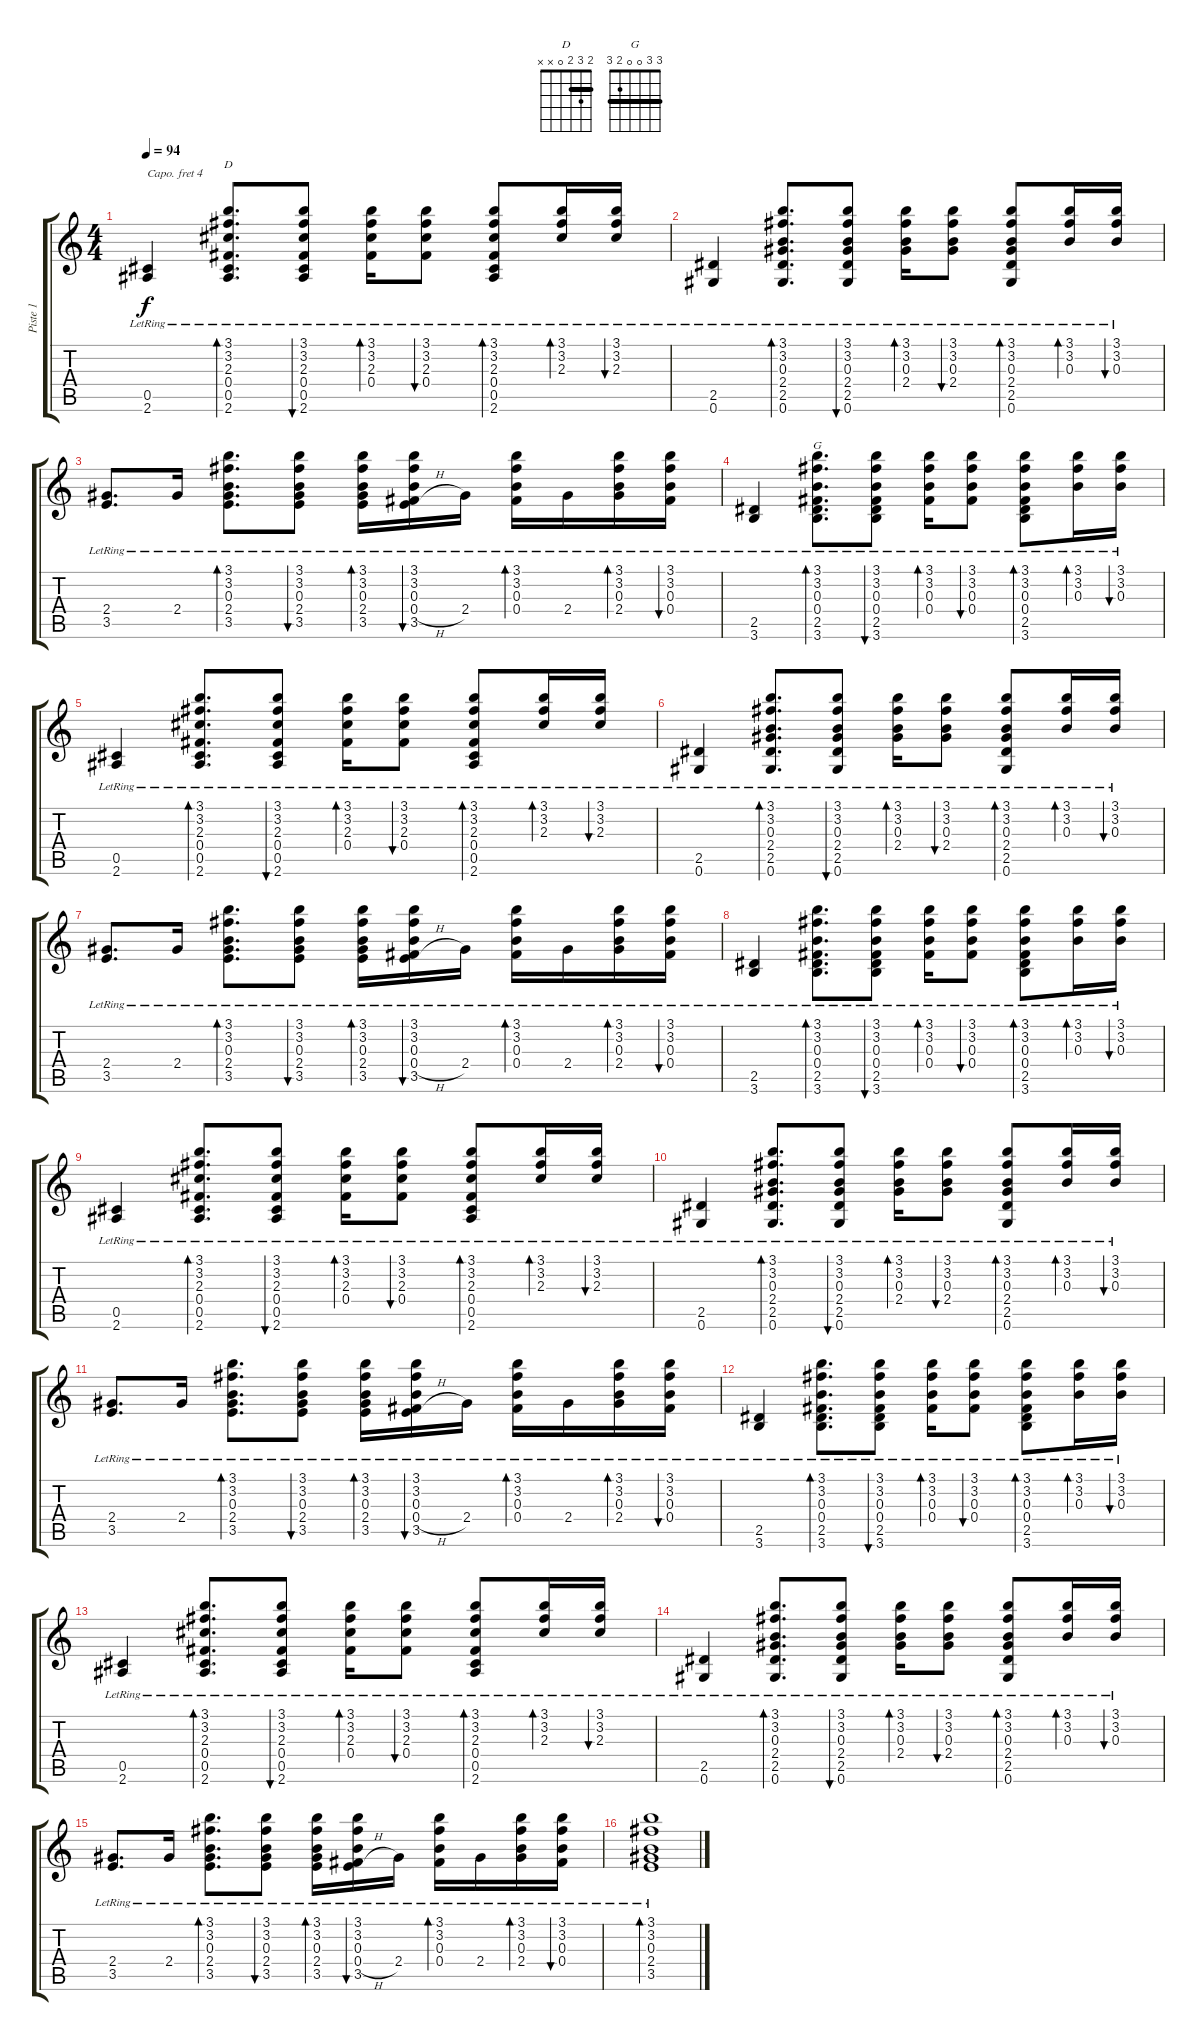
\track ("Piste 1" "Piste 1") {instrument acousticguitarsteel}
\staff {score tabs}
\capo 4
\tuning (E4 B3 G3 D3 A2 E2) {hide}
\chord ("D" 2 3 2 0 x x) {barre 2}
\chord ("G" 3 3 0 0 2 3) {barre 3}
\ts (4 4)
\tempo 94
\clef g2
\ks c
(0.5{lr} 2.6{lr}).4{dy f} (3.1{lr} 3.2{lr} 2.3{lr} 0.4{lr} 0.5{lr} 2.6{lr}).8{d bd 60 ch "D"} (3.1{lr} 3.2{lr} 2.3{lr} 0.4{lr} 0.5{lr} 2.6{lr}).8{bu 60} (3.1{lr} 3.2{lr} 2.3{lr} 0.4{lr}).16{bd 60} (3.1{lr} 3.2{lr} 2.3{lr} 0.4{lr}).8{bu 60} (3.1{lr} 3.2{lr} 2.3{lr} 0.4{lr} 0.5{lr} 2.6{lr}).8{bd 60} (3.1{lr} 3.2{lr} 2.3{lr}).16{bd 60} (3.1{lr} 3.2{lr} 2.3{lr}).16{bu 60} |
(2.5{lr} 0.6{lr}).4 (3.1{lr} 3.2{lr} 0.3{lr} 2.4{lr} 2.5{lr} 0.6{lr}).8{d bd 60} (3.1{lr} 3.2{lr} 0.3{lr} 2.4{lr} 2.5{lr} 0.6{lr}).8{bu 60} (3.1{lr} 3.2{lr} 0.3{lr} 2.4{lr}).16{bd 60} (3.1{lr} 3.2{lr} 0.3{lr} 2.4{lr}).8{bu 60} (3.1{lr} 3.2{lr} 0.3{lr} 2.4{lr} 2.5{lr} 0.6{lr}).8{bd 60} (3.1{lr} 3.2{lr} 0.3{lr}).16{bd 60} (3.1{lr} 3.2{lr} 0.3{lr}).16{bu 60} |
(2.4{lr} 3.5{lr}).8{d} 2.4{lr}.16 (3.1{lr} 3.2{lr} 0.3{lr} 2.4{lr} 3.5{lr}).8{d bd 60} (3.1{lr} 3.2{lr} 0.3{lr} 2.4{lr} 3.5{lr}).8{bu 60} (3.1{lr} 3.2{lr} 0.3{lr} 2.4{lr} 3.5{lr}).16{bd 60} (3.1{lr} 3.2{lr} 0.3{lr} 0.4{h lr} 3.5{lr}).16{bu 60} 2.4{lr}.16 (3.1{lr} 3.2{lr} 0.3{lr} 0.4{lr}).16{bd 60} 2.4{lr}.16 (3.1{lr} 3.2{lr} 0.3{lr} 2.4{lr}).16{bd 60} (3.1{lr} 3.2{lr} 0.3{lr} 0.4{lr}).16{bu 60} |
(2.5{lr} 3.6{lr}).4 (3.1{lr} 3.2{lr} 0.3{lr} 0.4{lr} 2.5{lr} 3.6{lr}).8{d bd 60 ch "G"} (3.1{lr} 3.2{lr} 0.3{lr} 0.4{lr} 2.5{lr} 3.6{lr}).8{bu 60} (3.1{lr} 3.2{lr} 0.3{lr} 0.4{lr}).16{bd 60} (3.1{lr} 3.2{lr} 0.3{lr} 0.4{lr}).8{bu 60} (3.1{lr} 3.2{lr} 0.3{lr} 0.4{lr} 2.5{lr} 3.6{lr}).8{bd 60} (3.1{lr} 3.2{lr} 0.3{lr}).16{bd 60} (3.1{lr} 3.2{lr} 0.3{lr}).16{bu 60} |
(0.5{lr} 2.6{lr}).4 (3.1{lr} 3.2{lr} 2.3{lr} 0.4{lr} 0.5{lr} 2.6{lr}).8{d bd 60} (3.1{lr} 3.2{lr} 2.3{lr} 0.4{lr} 0.5{lr} 2.6{lr}).8{bu 60} (3.1{lr} 3.2{lr} 2.3{lr} 0.4{lr}).16{bd 60} (3.1{lr} 3.2{lr} 2.3{lr} 0.4{lr}).8{bu 60} (3.1{lr} 3.2{lr} 2.3{lr} 0.4{lr} 0.5{lr} 2.6{lr}).8{bd 60} (3.1{lr} 3.2{lr} 2.3{lr}).16{bd 60} (3.1{lr} 3.2{lr} 2.3{lr}).16{bu 60} |
(2.5{lr} 0.6{lr}).4 (3.1{lr} 3.2{lr} 0.3{lr} 2.4{lr} 2.5{lr} 0.6{lr}).8{d bd 60} (3.1{lr} 3.2{lr} 0.3{lr} 2.4{lr} 2.5{lr} 0.6{lr}).8{bu 60} (3.1{lr} 3.2{lr} 0.3{lr} 2.4{lr}).16{bd 60} (3.1{lr} 3.2{lr} 0.3{lr} 2.4{lr}).8{bu 60} (3.1{lr} 3.2{lr} 0.3{lr} 2.4{lr} 2.5{lr} 0.6{lr}).8{bd 60} (3.1{lr} 3.2{lr} 0.3{lr}).16{bd 60} (3.1{lr} 3.2{lr} 0.3{lr}).16{bu 60} |
(2.4{lr} 3.5{lr}).8{d} 2.4{lr}.16 (3.1{lr} 3.2{lr} 0.3{lr} 2.4{lr} 3.5{lr}).8{d bd 60} (3.1{lr} 3.2{lr} 0.3{lr} 2.4{lr} 3.5{lr}).8{bu 60} (3.1{lr} 3.2{lr} 0.3{lr} 2.4{lr} 3.5{lr}).16{bd 60} (3.1{lr} 3.2{lr} 0.3{lr} 0.4{h lr} 3.5{lr}).16{bu 60} 2.4{lr}.16 (3.1{lr} 3.2{lr} 0.3{lr} 0.4{lr}).16{bd 60} 2.4{lr}.16 (3.1{lr} 3.2{lr} 0.3{lr} 2.4{lr}).16{bd 60} (3.1{lr} 3.2{lr} 0.3{lr} 0.4{lr}).16{bu 60} |
(2.5{lr} 3.6{lr}).4 (3.1{lr} 3.2{lr} 0.3{lr} 0.4{lr} 2.5{lr} 3.6{lr}).8{d bd 60} (3.1{lr} 3.2{lr} 0.3{lr} 0.4{lr} 2.5{lr} 3.6{lr}).8{bu 60} (3.1{lr} 3.2{lr} 0.3{lr} 0.4{lr}).16{bd 60} (3.1{lr} 3.2{lr} 0.3{lr} 0.4{lr}).8{bu 60} (3.1{lr} 3.2{lr} 0.3{lr} 0.4{lr} 2.5{lr} 3.6{lr}).8{bd 60} (3.1{lr} 3.2{lr} 0.3{lr}).16{bd 60} (3.1{lr} 3.2{lr} 0.3{lr}).16{bu 60} |
(0.5{lr} 2.6{lr}).4 (3.1{lr} 3.2{lr} 2.3{lr} 0.4{lr} 0.5{lr} 2.6{lr}).8{d bd 60} (3.1{lr} 3.2{lr} 2.3{lr} 0.4{lr} 0.5{lr} 2.6{lr}).8{bu 60} (3.1{lr} 3.2{lr} 2.3{lr} 0.4{lr}).16{bd 60} (3.1{lr} 3.2{lr} 2.3{lr} 0.4{lr}).8{bu 60} (3.1{lr} 3.2{lr} 2.3{lr} 0.4{lr} 0.5{lr} 2.6{lr}).8{bd 60} (3.1{lr} 3.2{lr} 2.3{lr}).16{bd 60} (3.1{lr} 3.2{lr} 2.3{lr}).16{bu 60} |
(2.5{lr} 0.6{lr}).4 (3.1{lr} 3.2{lr} 0.3{lr} 2.4{lr} 2.5{lr} 0.6{lr}).8{d bd 60} (3.1{lr} 3.2{lr} 0.3{lr} 2.4{lr} 2.5{lr} 0.6{lr}).8{bu 60} (3.1{lr} 3.2{lr} 0.3{lr} 2.4{lr}).16{bd 60} (3.1{lr} 3.2{lr} 0.3{lr} 2.4{lr}).8{bu 60} (3.1{lr} 3.2{lr} 0.3{lr} 2.4{lr} 2.5{lr} 0.6{lr}).8{bd 60} (3.1{lr} 3.2{lr} 0.3{lr}).16{bd 60} (3.1{lr} 3.2{lr} 0.3{lr}).16{bu 60} |
(2.4{lr} 3.5{lr}).8{d} 2.4{lr}.16 (3.1{lr} 3.2{lr} 0.3{lr} 2.4{lr} 3.5{lr}).8{d bd 60} (3.1{lr} 3.2{lr} 0.3{lr} 2.4{lr} 3.5{lr}).8{bu 60} (3.1{lr} 3.2{lr} 0.3{lr} 2.4{lr} 3.5{lr}).16{bd 60} (3.1{lr} 3.2{lr} 0.3{lr} 0.4{h lr} 3.5{lr}).16{bu 60} 2.4{lr}.16 (3.1{lr} 3.2{lr} 0.3{lr} 0.4{lr}).16{bd 60} 2.4{lr}.16 (3.1{lr} 3.2{lr} 0.3{lr} 2.4{lr}).16{bd 60} (3.1{lr} 3.2{lr} 0.3{lr} 0.4{lr}).16{bu 60} |
(2.5{lr} 3.6{lr}).4 (3.1{lr} 3.2{lr} 0.3{lr} 0.4{lr} 2.5{lr} 3.6{lr}).8{d bd 60} (3.1{lr} 3.2{lr} 0.3{lr} 0.4{lr} 2.5{lr} 3.6{lr}).8{bu 60} (3.1{lr} 3.2{lr} 0.3{lr} 0.4{lr}).16{bd 60} (3.1{lr} 3.2{lr} 0.3{lr} 0.4{lr}).8{bu 60} (3.1{lr} 3.2{lr} 0.3{lr} 0.4{lr} 2.5{lr} 3.6{lr}).8{bd 60} (3.1{lr} 3.2{lr} 0.3{lr}).16{bd 60} (3.1{lr} 3.2{lr} 0.3{lr}).16{bu 60} |
(0.5{lr} 2.6{lr}).4 (3.1{lr} 3.2{lr} 2.3{lr} 0.4{lr} 0.5{lr} 2.6{lr}).8{d bd 60} (3.1{lr} 3.2{lr} 2.3{lr} 0.4{lr} 0.5{lr} 2.6{lr}).8{bu 60} (3.1{lr} 3.2{lr} 2.3{lr} 0.4{lr}).16{bd 60} (3.1{lr} 3.2{lr} 2.3{lr} 0.4{lr}).8{bu 60} (3.1{lr} 3.2{lr} 2.3{lr} 0.4{lr} 0.5{lr} 2.6{lr}).8{bd 60} (3.1{lr} 3.2{lr} 2.3{lr}).16{bd 60} (3.1{lr} 3.2{lr} 2.3{lr}).16{bu 60} |
(2.5{lr} 0.6{lr}).4 (3.1{lr} 3.2{lr} 0.3{lr} 2.4{lr} 2.5{lr} 0.6{lr}).8{d bd 60} (3.1{lr} 3.2{lr} 0.3{lr} 2.4{lr} 2.5{lr} 0.6{lr}).8{bu 60} (3.1{lr} 3.2{lr} 0.3{lr} 2.4{lr}).16{bd 60} (3.1{lr} 3.2{lr} 0.3{lr} 2.4{lr}).8{bu 60} (3.1{lr} 3.2{lr} 0.3{lr} 2.4{lr} 2.5{lr} 0.6{lr}).8{bd 60} (3.1{lr} 3.2{lr} 0.3{lr}).16{bd 60} (3.1{lr} 3.2{lr} 0.3{lr}).16{bu 60} |
(2.4{lr} 3.5{lr}).8{d} 2.4{lr}.16 (3.1{lr} 3.2{lr} 0.3{lr} 2.4{lr} 3.5{lr}).8{d bd 60} (3.1{lr} 3.2{lr} 0.3{lr} 2.4{lr} 3.5{lr}).8{bu 60} (3.1{lr} 3.2{lr} 0.3{lr} 2.4{lr} 3.5{lr}).16{bd 60} (3.1{lr} 3.2{lr} 0.3{lr} 0.4{h lr} 3.5{lr}).16{bu 60} 2.4{lr}.16 (3.1{lr} 3.2{lr} 0.3{lr} 0.4{lr}).16{bd 60} 2.4{lr}.16 (3.1{lr} 3.2{lr} 0.3{lr} 2.4{lr}).16{bd 60} (3.1{lr} 3.2{lr} 0.3{lr} 0.4{lr}).16{bu 60} |
(3.1{lr} 3.2 0.3 2.4 3.5).1{bd 240}
